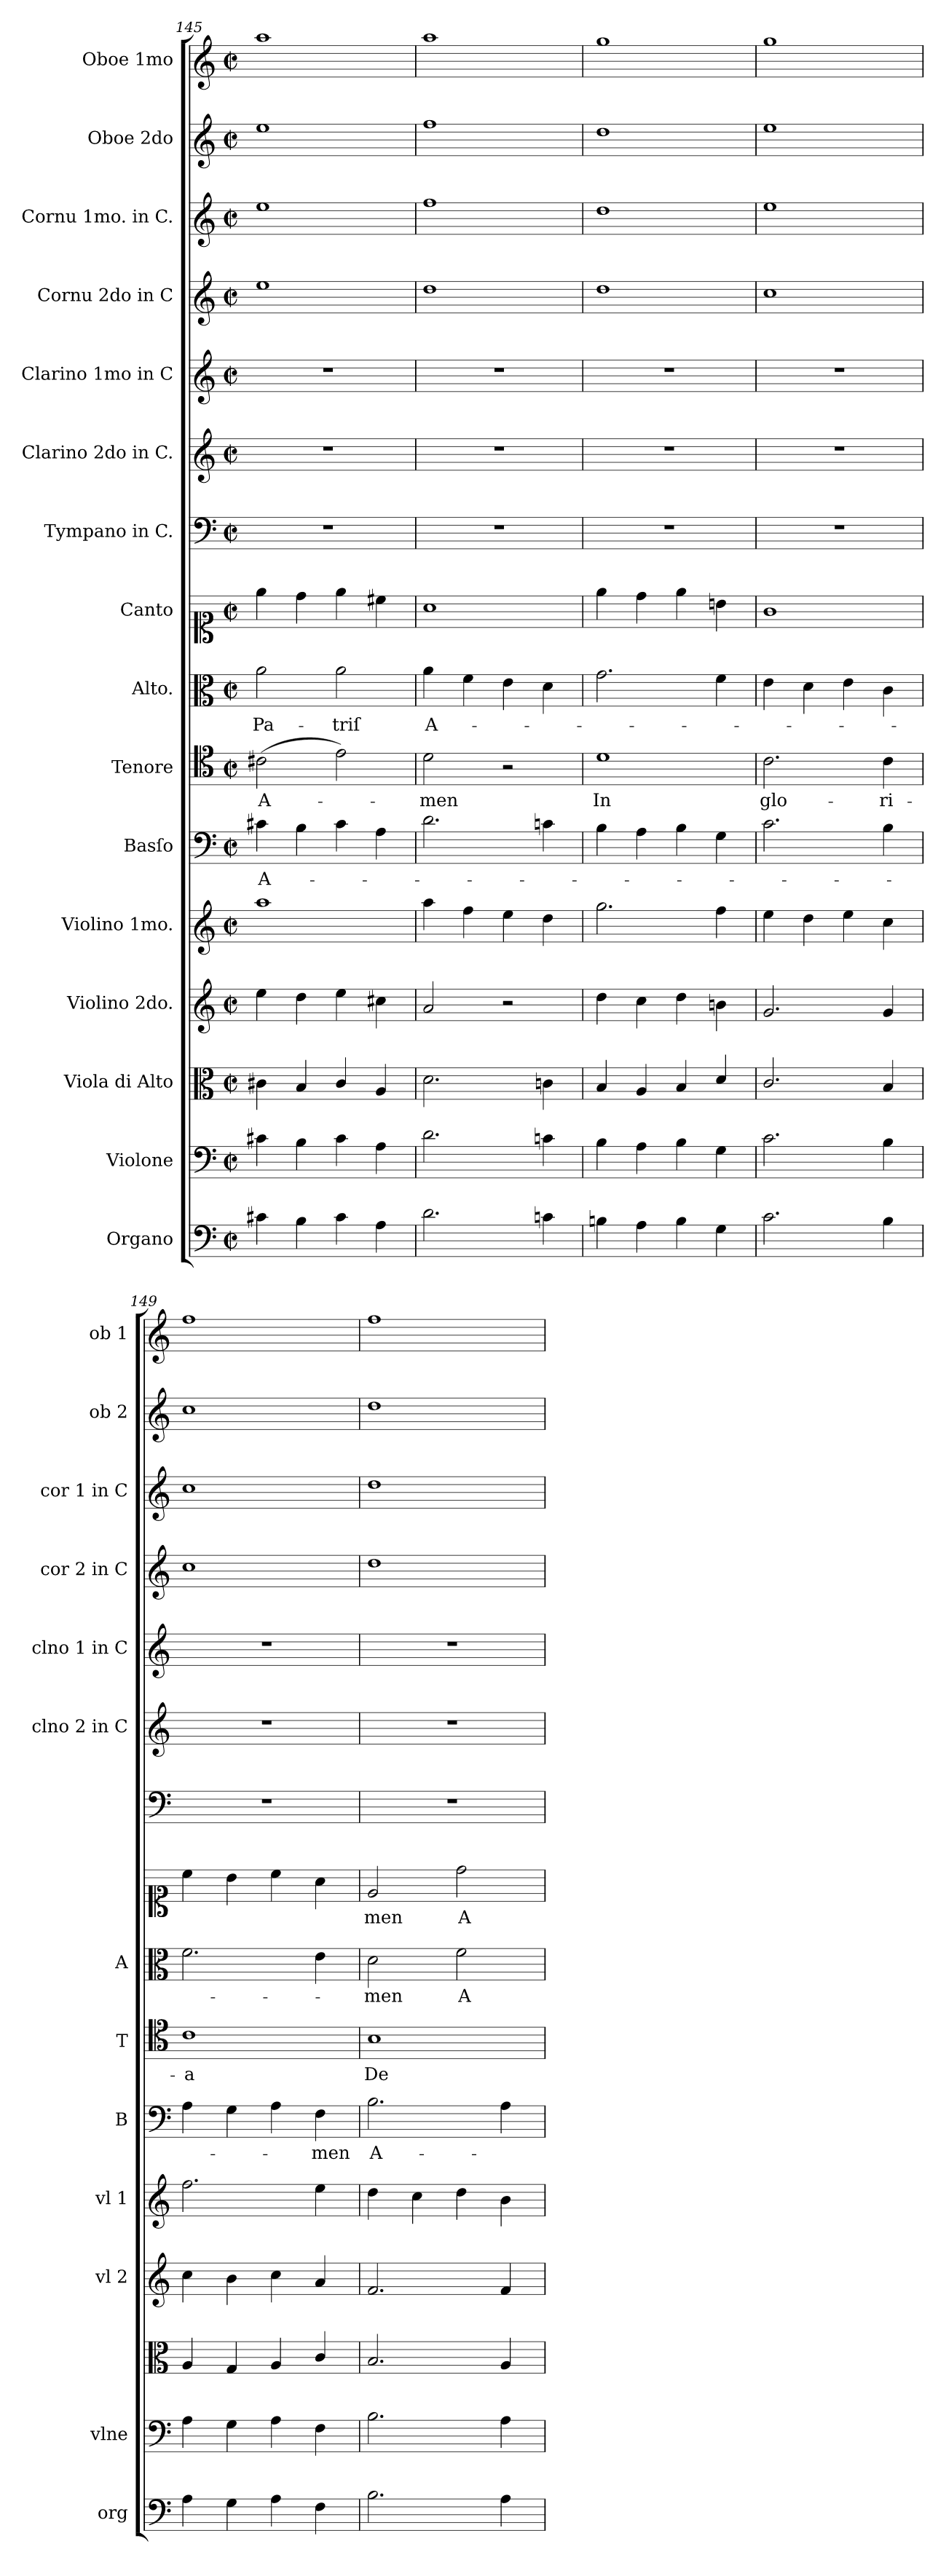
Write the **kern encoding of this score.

**kern	**kern	**kern	**kern	**kern	**kern	**text	**kern	**text	**kern	**text	**kern	**text	**kern	**kern	**kern	**kern	**kern	**kern	**kern
*part16	*part15	*part14	*part13	*part12	*part11	*part11	*part10	*part10	*part9	*part9	*part8	*part8	*part7	*part6	*part5	*part4	*part3	*part2	*part1
*staff16	*staff15	*staff14	*staff13	*staff12	*staff11	*staff11	*staff10	*staff10	*staff9	*staff9	*staff8	*staff8	*staff7	*staff6	*staff5	*staff4	*staff3	*staff2	*staff1
*I"Organo	*I"Violone	*I"Viola di Alto	*I"Violino 2do.	*I"Violino 1mo.	*I"Basſo	*	*I"Tenore	*	*I"Alto.	*	*I"Canto	*	*I"Tympano in C.	*I"Clarino 2do in C.	*I"Clarino 1mo in C	*I"Cornu 2do in C	*I"Cornu 1mo. in C.	*I"Oboe 2do	*I"Oboe 1mo
*I'org	*I'vlne	*	*I'vl 2	*I'vl 1	*I'B	*	*I'T	*	*I'A	*	*	*	*	*I'clno 2 in C	*I'clno 1 in C	*I'cor 2 in C	*I'cor 1 in C	*I'ob 2	*I'ob 1
*clefF4	*clefF4	*clefC3	*clefG2	*clefG2	*clefF4	*	*clefC4	*	*clefC3	*	*clefC1	*	*clefF4	*clefG2	*clefG2	*clefG2	*clefG2	*clefG2	*clefG2
*k[]	*k[]	*k[]	*k[]	*k[]	*k[]	*	*k[]	*	*k[]	*	*k[]	*	*k[]	*k[]	*k[]	*k[]	*k[]	*k[]	*k[]
*C:	*C:	*C:	*C:	*C:	*C:	*	*C:	*	*C:	*	*C:	*	*C:	*C:	*C:	*C:	*C:	*C:	*C:
*M2/2	*M2/2	*M2/2	*M2/2	*M2/2	*M2/2	*	*M2/2	*	*M2/2	*	*M2/2	*	*M2/2	*M2/2	*M2/2	*M2/2	*M2/2	*M2/2	*M2/2
*met(c|)	*met(c|)	*met(c|)	*met(c|)	*met(c|)	*met(c|)	*	*met(c|)	*	*met(c|)	*	*met(c|)	*	*met(c|)	*met(c|)	*met(c|)	*met(c|)	*met(c|)	*met(c|)	*met(c|)
=145	=145	=145	=145	=145	=145	=145	=145	=145	=145	=145	=145	=145	=145	=145	=145	=145	=145	=145	=145
4c#X\	4c#X\	4c#X\	4ee\	1aa	4c#X\	A-	(2c#X\	A-	2a\	Pa-	4ee\	.	1r	1r	1r	1ee	1ee	1ee	1aa
4B\	4B\	4B/	4dd\	.	4B\	.	.	.	.	.	4dd\	.	.	.	.	.	.	.	.
4c#\	4c#\	4c#/	4ee\	.	4c#\	.	2e\)	.	2a\	-triſ	4ee\	.	.	.	.	.	.	.	.
4A\	4A\	4A/	4cc#X\	.	4A\	.	.	.	.	.	4cc#X\	.	.	.	.	.	.	.	.
=146	=146	=146	=146	=146	=146	=146	=146	=146	=146	=146	=146	=146	=146	=146	=146	=146	=146	=146	=146
2.d\	2.d\	2.d\	2a/	4aa\	2.d\	.	2d\	-men	4a\	A-	1a	.	1r	1r	1r	1dd	1ff	1ff	1aa
.	.	.	.	4ff\	.	.	.	.	4f\	.	.	.	.	.	.	.	.	.	.
.	.	.	2r	4ee\	.	.	2r	.	4e\	.	.	.	.	.	.	.	.	.	.
4cn\	4cn\	4cn\	.	4dd\	4cn\	.	.	.	4d\	.	.	.	.	.	.	.	.	.	.
=147	=147	=147	=147	=147	=147	=147	=147	=147	=147	=147	=147	=147	=147	=147	=147	=147	=147	=147	=147
4Bn\	4B\	4B/	4dd\	2.gg\	4B\	.	1d	In	2.g\	.	4ee\	.	1r	1r	1r	1dd	1dd	1dd	1gg
4A\	4A\	4A/	4cc\	.	4A\	.	.	.	.	.	4dd\	.	.	.	.	.	.	.	.
4B\	4B\	4B/	4dd\	.	4B\	.	.	.	.	.	4ee\	.	.	.	.	.	.	.	.
4G\	4G\	4d/	4bn\	4ff\	4G\	.	.	.	4f\	.	4bn\	.	.	.	.	.	.	.	.
=148	=148	=148	=148	=148	=148	=148	=148	=148	=148	=148	=148	=148	=148	=148	=148	=148	=148	=148	=148
2.c\	2.c\	2.c/	2.g/	4ee\	2.c\	.	2.c\	glo-	4e\	.	1g	.	1r	1r	1r	1cc	1ee	1ee	1gg
.	.	.	.	4dd\	.	.	.	.	4d\	.	.	.	.	.	.	.	.	.	.
.	.	.	.	4ee\	.	.	.	.	4e\	.	.	.	.	.	.	.	.	.	.
4B\	4B\	4B/	4g/	4cc\	4B\	.	4c\	-ri-	4c\	.	.	.	.	.	.	.	.	.	.
=149	=149	=149	=149	=149	=149	=149	=149	=149	=149	=149	=149	=149	=149	=149	=149	=149	=149	=149	=149
4A\	4A\	4A/	4cc\	2.ff\	4A\	.	1c	-a	2.f\	.	4cc\	.	1r	1r	1r	1cc	1cc	1cc	1ff
4G\	4G\	4G/	4b\	.	4G\	.	.	.	.	.	4b\	.	.	.	.	.	.	.	.
4A\	4A\	4A/	4cc\	.	4A\	.	.	.	.	.	4cc\	.	.	.	.	.	.	.	.
4F\	4F\	4c/	4a/	4ee\	4F\	-men	.	.	4e\	.	4a\	.	.	.	.	.	.	.	.
=150	=150	=150	=150	=150	=150	=150	=150	=150	=150	=150	=150	=150	=150	=150	=150	=150	=150	=150	=150
2.B\	2.B\	2.B/	2.f/	4dd\	2.B\	A-	1B	De-	2d\	-men	2e/	-men	1r	1r	1r	1dd	1dd	1dd	1ff
.	.	.	.	4cc\	.	.	.	.	.	.	.	.	.	.	.	.	.	.	.
.	.	.	.	4dd\	.	.	.	.	2f\	A-	2dd\	A-	.	.	.	.	.	.	.
4A\	4A\	4A/	4f/	4b\	4A\	.	.	.	.	.	.	.	.	.	.	.	.	.	.
=	=	=	=	=	=	=	=	=	=	=	=	=	=	=	=	=	=	=	=
*-	*-	*-	*-	*-	*-	*-	*-	*-	*-	*-	*-	*-	*-	*-	*-	*-	*-	*-	*-
